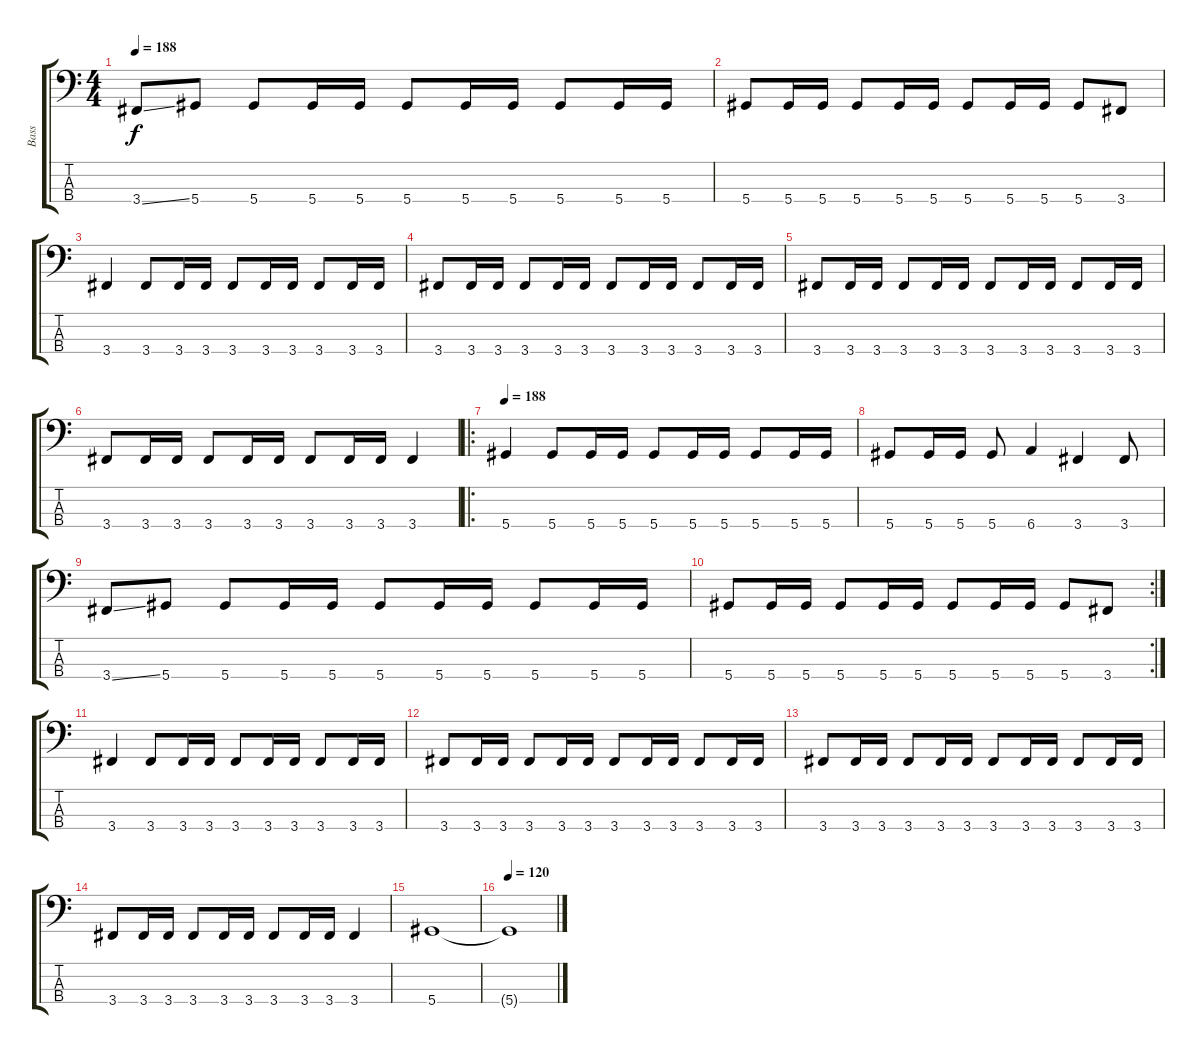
\track ("Bass" "Bass") {instrument electricbasspick}
\staff {score tabs}
\tuning (Gb2 Db2 Ab1 Eb1) {hide}
\ts (4 4)
\tempo 188
\clef f4
\ks c
3.4{ss}.8{dy f} 5.4.8 5.4.8 5.4.16 5.4.16 5.4.8 5.4.16 5.4.16 5.4.8 5.4.16 5.4.16 |
5.4.8 5.4.16 5.4.16 5.4.8 5.4.16 5.4.16 5.4.8 5.4.16 5.4.16 5.4.8 3.4.8 |
3.4.4 3.4.8 3.4.16 3.4.16 3.4.8 3.4.16 3.4.16 3.4.8 3.4.16 3.4.16 |
3.4.8 3.4.16 3.4.16 3.4.8 3.4.16 3.4.16 3.4.8 3.4.16 3.4.16 3.4.8 3.4.16 3.4.16 |
3.4.8 3.4.16 3.4.16 3.4.8 3.4.16 3.4.16 3.4.8 3.4.16 3.4.16 3.4.8 3.4.16 3.4.16 |
3.4.8 3.4.16 3.4.16 3.4.8 3.4.16 3.4.16 3.4.8 3.4.16 3.4.16 3.4.4 |
\ro
\tempo 188
5.4.4 5.4.8 5.4.16 5.4.16 5.4.8 5.4.16 5.4.16 5.4.8 5.4.16 5.4.16 |
5.4.8 5.4.16 5.4.16 5.4.8 6.4.4 3.4.4 3.4.8 |
3.4{ss}.8 5.4.8 5.4.8 5.4.16 5.4.16 5.4.8 5.4.16 5.4.16 5.4.8 5.4.16 5.4.16 |
\rc 2
5.4.8 5.4.16 5.4.16 5.4.8 5.4.16 5.4.16 5.4.8 5.4.16 5.4.16 5.4.8 3.4.8 |
3.4.4 3.4.8 3.4.16 3.4.16 3.4.8 3.4.16 3.4.16 3.4.8 3.4.16 3.4.16 |
3.4.8 3.4.16 3.4.16 3.4.8 3.4.16 3.4.16 3.4.8 3.4.16 3.4.16 3.4.8 3.4.16 3.4.16 |
3.4.8 3.4.16 3.4.16 3.4.8 3.4.16 3.4.16 3.4.8 3.4.16 3.4.16 3.4.8 3.4.16 3.4.16 |
3.4.8 3.4.16 3.4.16 3.4.8 3.4.16 3.4.16 3.4.8 3.4.16 3.4.16 3.4.4 |
5.4.1 |
\tempo 120
5.4{t}.1
